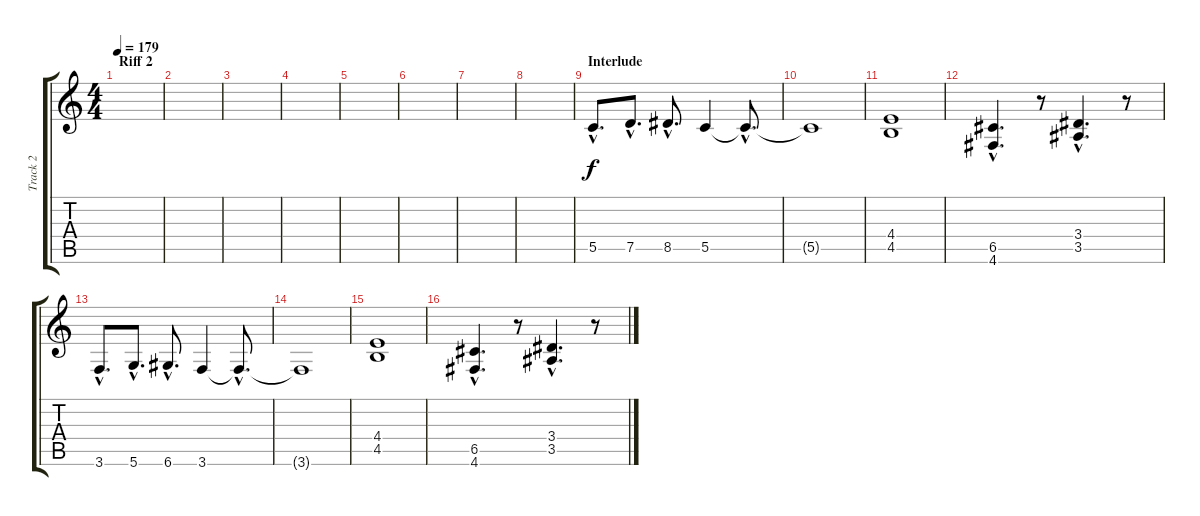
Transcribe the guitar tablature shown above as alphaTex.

\track ("Track 2" "Track 2") {instrument overdrivenguitar}
\staff {score tabs}
\tuning (D4 A3 F3 C3 G2 D2) {hide}
\ts (4 4)
\section ("" "Riff 2")
\tempo 179
\clef g2
\ks c
|
|
|
|
|
|
|
|
\section ("" "Interlude")
5.5{hac}.8{d} 7.5{hac}.8{d} 8.5{hac}.8{d} 5.5.4 5.5{hac t}.8{d} |
5.5{t}.1 |
(4.4 4.5).1 |
(6.5{hac} 4.6{hac}).4{d} r.8 (3.4{hac} 3.5{hac}).4{d} r.8 |
3.6{hac}.8{d} 5.6{hac}.8{d} 6.6{hac}.8{d} 3.6.4 3.6{hac t}.8{d} |
3.6{t}.1 |
(4.4 4.5).1 |
(6.5{hac} 4.6{hac}).4{d} r.8 (3.4{hac} 3.5{hac}).4{d} r.8
